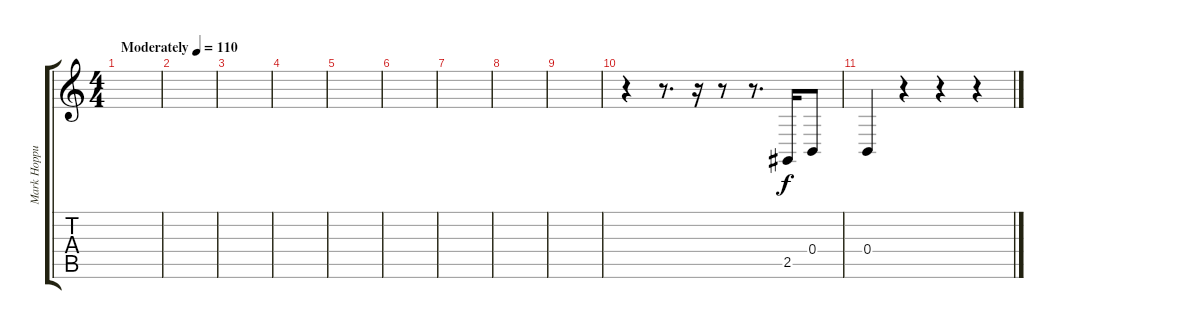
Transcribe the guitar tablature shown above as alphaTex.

\track ("Mark Hoppus Voice (Back and Delay)" "Mark Hoppu") {instrument bassoon}
\staff {score tabs}
\tuning (Db4 Ab3 E3 B2 Gb2 Db2) {hide}
\ts (4 4)
\tempo (110 "Moderately")
\clef g2
\ks c
|
|
|
|
|
|
|
|
|
r.4 r.8{d} r.16 r.8 r.8{d} 2.5.16 0.4.8 |
0.4.4 r.4 r.4 r.4
